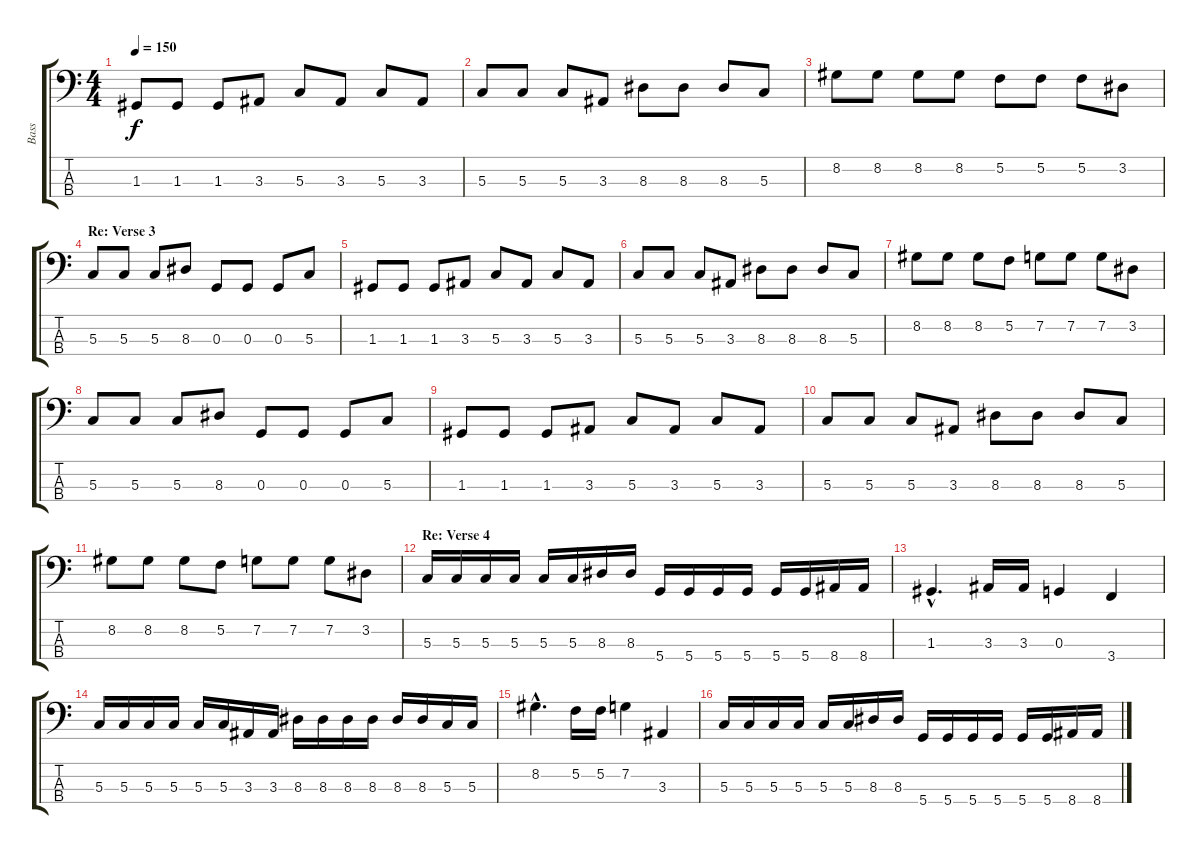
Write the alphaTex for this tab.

\track ("Bass" "Bass") {instrument electricbassfinger}
\staff {score tabs}
\tuning (F2 C2 G1 D1) {hide}
\ts (4 4)
\tempo 150
\clef f4
\ks c
1.3.8{dy f} 1.3.8 1.3.8 3.3.8 5.3.8 3.3.8 5.3.8 3.3.8 |
5.3.8 5.3.8 5.3.8 3.3.8 8.3.8 8.3.8 8.3.8 5.3.8 |
8.2.8 8.2.8 8.2.8 8.2.8 5.2.8 5.2.8 5.2.8 3.2.8 |
\section ("" "Re: Verse 3")
5.3.8 5.3.8 5.3.8 8.3.8 0.3.8 0.3.8 0.3.8 5.3.8 |
1.3.8 1.3.8 1.3.8 3.3.8 5.3.8 3.3.8 5.3.8 3.3.8 |
5.3.8 5.3.8 5.3.8 3.3.8 8.3.8 8.3.8 8.3.8 5.3.8 |
8.2.8 8.2.8 8.2.8 5.2.8 7.2.8 7.2.8 7.2.8 3.2.8 |
5.3.8 5.3.8 5.3.8 8.3.8 0.3.8 0.3.8 0.3.8 5.3.8 |
1.3.8 1.3.8 1.3.8 3.3.8 5.3.8 3.3.8 5.3.8 3.3.8 |
5.3.8 5.3.8 5.3.8 3.3.8 8.3.8 8.3.8 8.3.8 5.3.8 |
8.2.8 8.2.8 8.2.8 5.2.8 7.2.8 7.2.8 7.2.8 3.2.8 |
\section ("" "Re: Verse 4")
5.3.16 5.3.16 5.3.16 5.3.16 5.3.16 5.3.16 8.3.16 8.3.16 5.4.16 5.4.16 5.4.16 5.4.16 5.4.16 5.4.16 8.4.16 8.4.16 |
1.3{hac}.4{d} 3.3.16 3.3.16 0.3.4 3.4.4 |
5.3.16 5.3.16 5.3.16 5.3.16 5.3.16 5.3.16 3.3.16 3.3.16 8.3.16 8.3.16 8.3.16 8.3.16 8.3.16 8.3.16 5.3.16 5.3.16 |
8.2{hac}.4{d} 5.2.16 5.2.16 7.2.4 3.3.4 |
5.3.16 5.3.16 5.3.16 5.3.16 5.3.16 5.3.16 8.3.16 8.3.16 5.4.16 5.4.16 5.4.16 5.4.16 5.4.16 5.4.16 8.4.16 8.4.16
